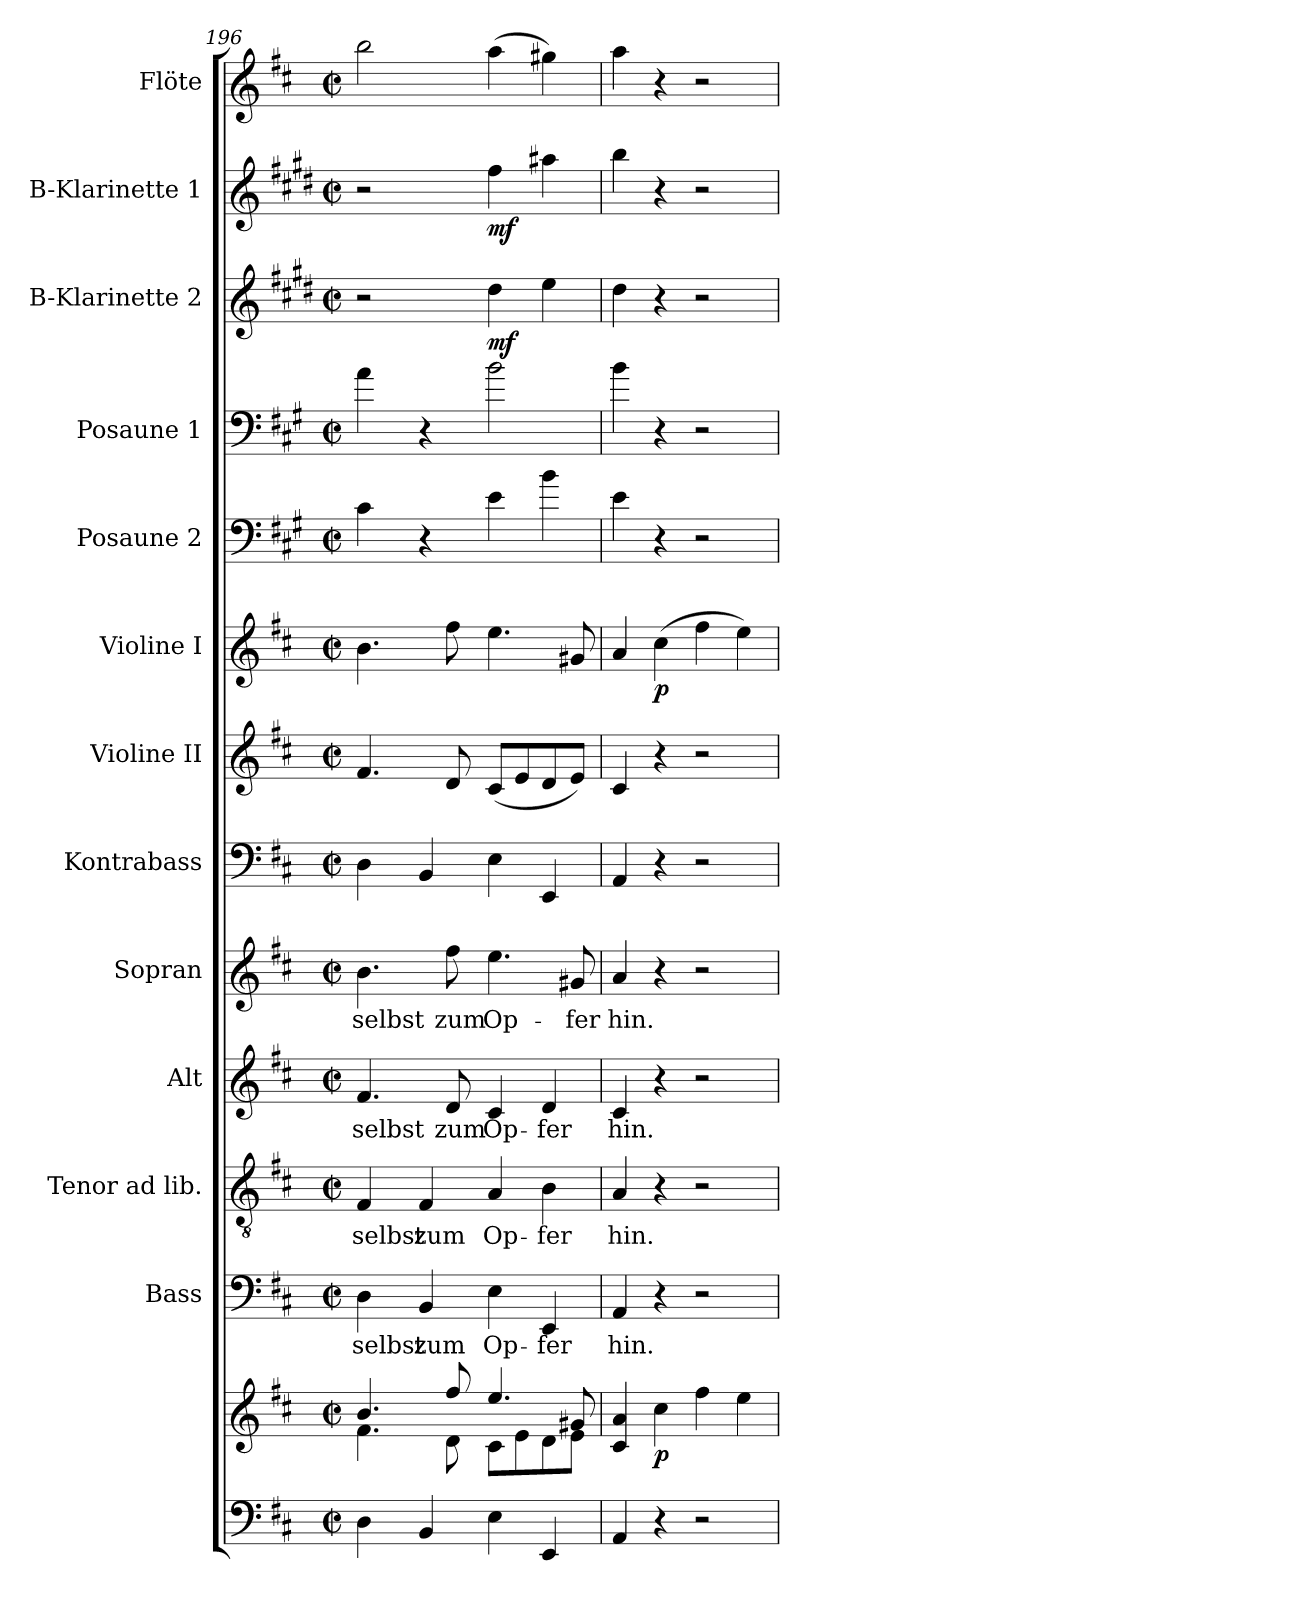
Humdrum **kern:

**kern	**kern	**dynam	**kern	**text	**kern	**text	**kern	**text	**kern	**text	**kern	**kern	**kern	**dynam	**kern	**kern	**kern	**dynam	**kern	**dynam	**kern
*part13	*part13	*part13	*part12	*part12	*part11	*part11	*part10	*part10	*part9	*part9	*part8	*part7	*part6	*part6	*part5	*part4	*part3	*part3	*part2	*part2	*part1
*staff14	*staff13	*staff13/14	*staff12	*staff12	*staff11	*staff11	*staff10	*staff10	*staff9	*staff9	*staff8	*staff7	*staff6	*staff6	*staff5	*staff4	*staff3	*staff3	*staff2	*staff2	*staff1
*	*	*	*I"Bass	*	*I"Tenor ad lib.	*	*I"Alt	*	*I"Sopran	*	*I"Kontrabass	*I"Violine II	*I"Violine I	*	*I"Posaune 2	*I"Posaune 1	*I"B-Klarinette 2	*	*I"B-Klarinette 1	*	*I"Flöte
*	*	*	*I'B.	*	*I'T.	*	*I'A.	*	*I'S.	*	*I'Kb.	*I'Vl. II	*I'Vl. I	*	*I'Pos 2	*I'Pos. 1	*I'B Kl. 2	*	*I'B Kl. 1	*	*I'Fl.
*clefF4	*clefG2	*	*clefF4	*	*clefGv2	*	*clefG2	*	*clefG2	*	*clefF4	*clefG2	*clefG2	*	*clefF4	*clefF4	*clefG2	*	*clefG2	*	*clefG2
*	*	*	*	*	*	*	*	*	*	*	*ITrd7c12	*	*	*	*ITrd4c7	*ITrd4c7	*ITrd1c2	*	*ITrd1c2	*	*
*k[f#c#]	*k[f#c#]	*	*k[f#c#]	*	*k[f#c#]	*	*k[f#c#]	*	*k[f#c#]	*	*k[f#c#]	*k[f#c#]	*k[f#c#]	*	*k[f#c#]	*k[f#c#]	*k[f#c#]	*	*k[f#c#]	*	*k[f#c#]
*D:	*D:	*	*D:	*	*D:	*	*D:	*	*D:	*	*D:	*D:	*D:	*	*D:	*D:	*D:	*	*D:	*	*D:
*M2/2	*M2/2	*	*M2/2	*	*M2/2	*	*M2/2	*	*M2/2	*	*M2/2	*M2/2	*M2/2	*	*M2/2	*M2/2	*M2/2	*	*M2/2	*	*M2/2
*met(c|)	*met(c|)	*	*met(c|)	*	*met(c|)	*	*met(c|)	*	*met(c|)	*	*met(c|)	*met(c|)	*met(c|)	*	*met(c|)	*met(c|)	*met(c|)	*	*met(c|)	*	*met(c|)
=196	=196	=196	=196	=196	=196	=196	=196	=196	=196	=196	=196	=196	=196	=196	=196	=196	=196	=196	=196	=196	=196
*	*^	*	*	*	*	*	*	*	*	*	*	*	*	*	*	*	*	*	*	*	*
!	!	!	!	!	!LO:LY:b	!	!LO:LY:b	!	!LO:LY:b	!	!LO:LY:b	!	!	!	!	!	!	!	!	!	!	!
4D\	4.b/	4.f#\	.	4D\	selbst	4F#/	selbst	4.f#/	selbst	4.b\	selbst	4DD\	4.f#/	4.b\	.	4F#\	4d\	2r	.	2r	.	2bb\
!	!	!	!	!	!LO:LY:b	!	!LO:LY:b	!	!	!	!	!	!	!	!	!	!	!	!	!	!	!
4BB/	.	.	.	4BB/	zum	4F#/	zum	.	.	.	.	4BBB/	.	.	.	4r	4r	.	.	.	.	.
!	!	!	!	!	!	!	!	!	!LO:LY:b	!	!LO:LY:b	!	!	!	!	!	!	!	!	!	!	!
.	8ff#/	8d\	.	.	.	.	.	8d/	zum	8ff#\	zum	.	8d/	8ff#\	.	.	.	.	.	.	.	.
!	!	!	!	!	!LO:LY:b	!	!LO:LY:b	!	!LO:LY:b	!	!LO:LY:b	!	!	!	!	!	!	!	!LO:DY:b	!	!LO:DY:b	!
4E\	4.ee/	8c#\L	.	4E\	Op-	4A/	Op-	4c#/	Op-	4.ee\	Op-	4EE\	(<8c#/L	4.ee\	.	4A\	2e\	4cc#\	mf	4ee\	mf	(>4aa\
.	.	8e\	.	.	.	.	.	.	.	.	.	.	8e/	.	.	.	.	.	.	.	.	.
!	!	!	!	!	!LO:LY:b	!	!LO:LY:b	!	!LO:LY:b	!	!	!	!	!	!	!	!	!	!	!	!	!
4EE/	.	8d\	.	4EE/	-fer	4B\	-fer	4d/	-fer	.	.	4EEE/	8d/	.	.	4e\	.	4dd\	.	4gg#X\	.	4gg#X\)
!	!	!	!	!	!	!	!	!	!	!	!LO:LY:b	!	!	!	!	!	!	!	!	!	!	!
.	8g#X/	8e\J	.	.	.	.	.	.	.	8g#X/	-fer	.	8e/J)	8g#X/	.	.	.	.	.	.	.	.
=197	=197	=197	=197	=197	=197	=197	=197	=197	=197	=197	=197	=197	=197	=197	=197	=197	=197	=197	=197	=197	=197	=197
!	!	!	!	!	!LO:LY:b	!	!LO:LY:b	!	!LO:LY:b	!	!LO:LY:b	!	!	!	!	!	!	!	!	!	!	!
*	*v	*v	*	*	*	*	*	*	*	*	*	*	*	*	*	*	*	*	*	*	*	*
4AA/	4c#/ 4a/	.	4AA/	hin.	4A/	hin.	4c#/	hin.	4a/	hin.	4AAA/	4c#/	4a/	.	4A\	4e\	4cc#\	.	4aa\	.	4aa\
!	!	!LO:DY:b	!	!	!	!	!	!	!	!	!	!	!	!LO:DY:b	!	!	!	!	!	!	!
4r	4cc#\	p	4r	.	4r	.	4r	.	4r	.	4r	4r	(>4cc#\	p	4r	4r	4r	.	4r	.	4r
2r	4ff#\	.	2r	.	2r	.	2r	.	2r	.	2r	2r	4ff#\	.	2r	2r	2r	.	2r	.	2r
.	4ee\	.	.	.	.	.	.	.	.	.	.	.	4ee\)	.	.	.	.	.	.	.	.
=	=	=	=	=	=	=	=	=	=	=	=	=	=	=	=	=	=	=	=	=	=
*-	*-	*-	*-	*-	*-	*-	*-	*-	*-	*-	*-	*-	*-	*-	*-	*-	*-	*-	*-	*-	*-
